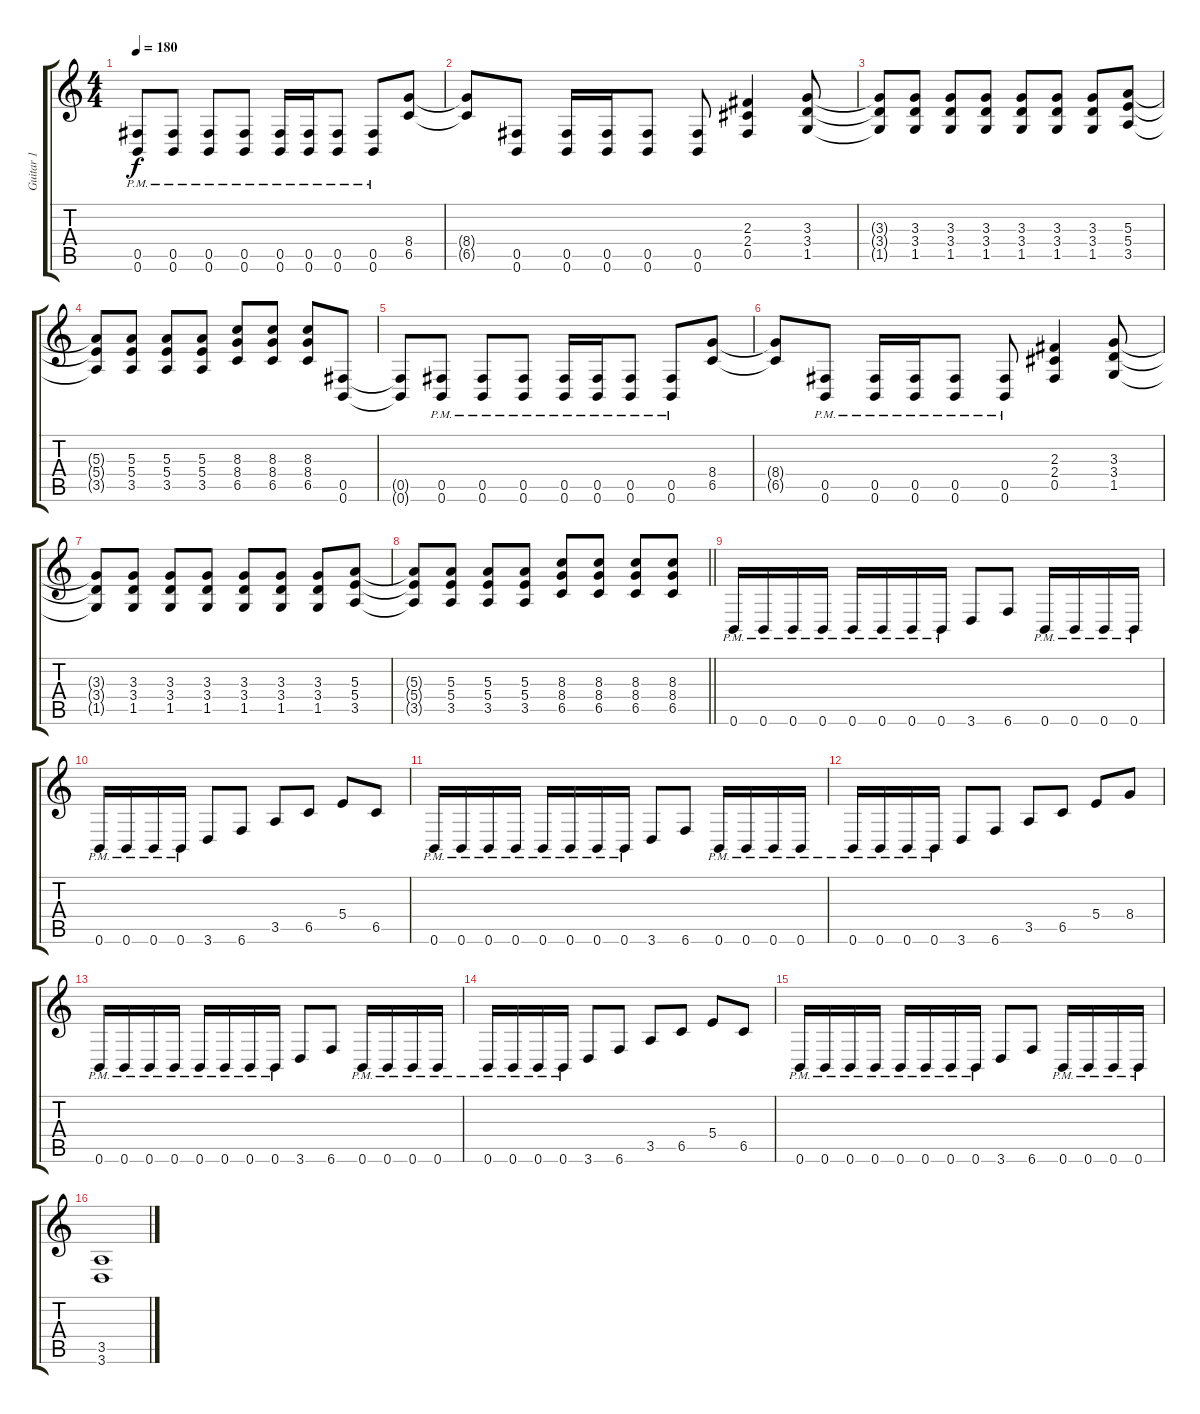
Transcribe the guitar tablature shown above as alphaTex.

\track ("Guitar 1" "Guitar 1") {instrument distortionguitar}
\staff {score tabs}
\tuning (Db4 Ab3 E3 B2 Gb2 B1) {hide}
\ts (4 4)
\tempo 180
\clef g2
\ks c
(0.5{pm} 0.6{pm}).8{dy f} (0.5{pm} 0.6{pm}).8 (0.5{pm} 0.6{pm}).8 (0.5{pm} 0.6{pm}).8 (0.5{pm} 0.6{pm}).16 (0.5{pm} 0.6{pm}).16 (0.5{pm} 0.6{pm}).8 (0.5{pm} 0.6{pm}).8 (8.4 6.5).8 |
(8.4{t} 6.5{t}).8 (0.5 0.6).8 (0.5 0.6).16 (0.5 0.6).16 (0.5 0.6).8 (0.5 0.6).8 (2.3 2.4 0.5).4 (3.3 3.4 1.5).8 |
(3.3{t} 3.4{t} 1.5{t}).8 (3.3 3.4 1.5).8 (3.3 3.4 1.5).8 (3.3 3.4 1.5).8 (3.3 3.4 1.5).8 (3.3 3.4 1.5).8 (3.3 3.4 1.5).8 (5.3 5.4 3.5).8 |
(5.3{t} 5.4{t} 3.5{t}).8 (5.3 5.4 3.5).8 (5.3 5.4 3.5).8 (5.3 5.4 3.5).8 (8.3 8.4 6.5).8 (8.3 8.4 6.5).8 (8.3 8.4 6.5).8 (0.5 0.6).8 |
(0.5{t} 0.6{t}).8 (0.5{pm} 0.6{pm}).8 (0.5{pm} 0.6{pm}).8 (0.5{pm} 0.6{pm}).8 (0.5{pm} 0.6{pm}).16 (0.5{pm} 0.6{pm}).16 (0.5{pm} 0.6{pm}).8 (0.5{pm} 0.6{pm}).8 (8.4 6.5).8 |
(8.4{t} 6.5{t}).8 (0.5{pm} 0.6{pm}).8 (0.5{pm} 0.6{pm}).16 (0.5{pm} 0.6{pm}).16 (0.5{pm} 0.6{pm}).8 (0.5{pm} 0.6{pm}).8 (2.3 2.4 0.5).4 (3.3 3.4 1.5).8 |
(3.3{t} 3.4{t} 1.5{t}).8 (3.3 3.4 1.5).8 (3.3 3.4 1.5).8 (3.3 3.4 1.5).8 (3.3 3.4 1.5).8 (3.3 3.4 1.5).8 (3.3 3.4 1.5).8 (5.3 5.4 3.5).8 |
\barLineRight lightlight
(5.3{t} 5.4{t} 3.5{t}).8 (5.3 5.4 3.5).8 (5.3 5.4 3.5).8 (5.3 5.4 3.5).8 (8.3 8.4 6.5).8 (8.3 8.4 6.5).8 (8.3 8.4 6.5).8 (8.3 8.4 6.5).8 |
\section ("" "")
0.6{pm}.16 0.6{pm}.16 0.6{pm}.16 0.6{pm}.16 0.6{pm}.16 0.6{pm}.16 0.6{pm}.16 0.6{pm}.16 3.6.8 6.6.8 0.6{pm}.16 0.6{pm}.16 0.6{pm}.16 0.6{pm}.16 |
0.6{pm}.16 0.6{pm}.16 0.6{pm}.16 0.6{pm}.16 3.6.8 6.6.8 3.5.8 6.5.8 5.4.8 6.5.8 |
0.6{pm}.16 0.6{pm}.16 0.6{pm}.16 0.6{pm}.16 0.6{pm}.16 0.6{pm}.16 0.6{pm}.16 0.6{pm}.16 3.6.8 6.6.8 0.6{pm}.16 0.6{pm}.16 0.6{pm}.16 0.6{pm}.16 |
0.6{pm}.16 0.6{pm}.16 0.6{pm}.16 0.6{pm}.16 3.6.8 6.6.8 3.5.8 6.5.8 5.4.8 8.4.8 |
0.6{pm}.16 0.6{pm}.16 0.6{pm}.16 0.6{pm}.16 0.6{pm}.16 0.6{pm}.16 0.6{pm}.16 0.6{pm}.16 3.6.8 6.6.8 0.6{pm}.16 0.6{pm}.16 0.6{pm}.16 0.6{pm}.16 |
0.6{pm}.16 0.6{pm}.16 0.6{pm}.16 0.6{pm}.16 3.6.8 6.6.8 3.5.8 6.5.8 5.4.8 6.5.8 |
0.6{pm}.16 0.6{pm}.16 0.6{pm}.16 0.6{pm}.16 0.6{pm}.16 0.6{pm}.16 0.6{pm}.16 0.6{pm}.16 3.6.8 6.6.8 0.6{pm}.16 0.6{pm}.16 0.6{pm}.16 0.6{pm}.16 |
(3.5 3.6).1
